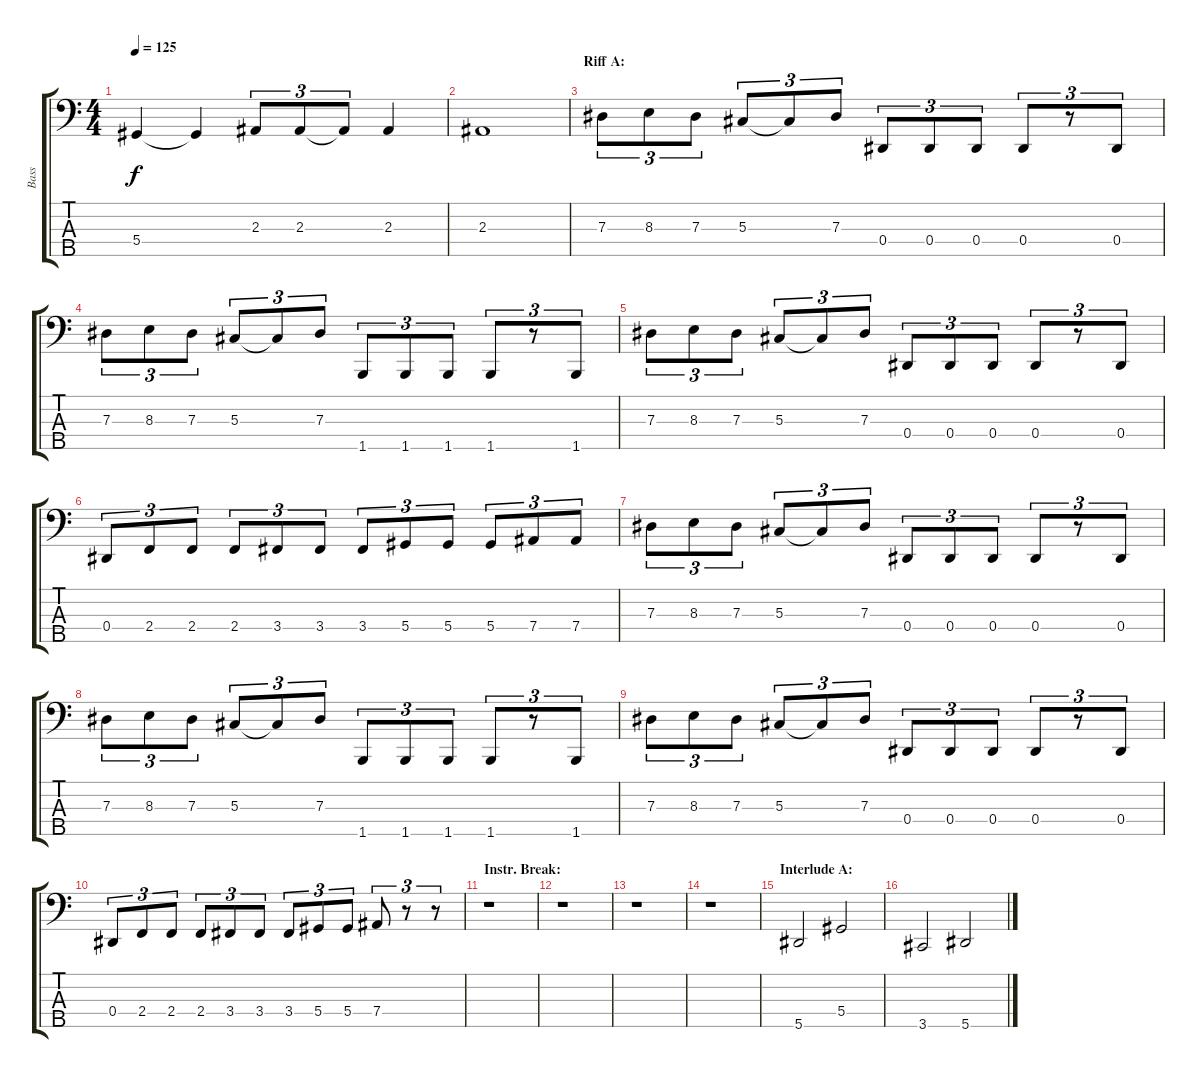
\track ("Bass" "Bass") {instrument electricbasspick}
\staff {score tabs}
\tuning (Gb2 Db2 Ab1 Eb1 Bb0) {hide}
\ts (4 4)
\tempo 125
\clef f4
\ks c
5.4.4{dy f} 5.4{t}.4 2.3.8{tu (3 2)} 2.3.8{tu (3 2)} 2.3{t}.8{tu (3 2)} 2.3.4 |
2.3.1 |
\section ("" "Riff A:")
7.3.8{tu (3 2)} 8.3.8{tu (3 2)} 7.3.8{tu (3 2)} 5.3.8{tu (3 2)} 5.3{t}.8{tu (3 2)} 7.3.8{tu (3 2)} 0.4.8{tu (3 2)} 0.4.8{tu (3 2)} 0.4.8{tu (3 2)} 0.4.8{tu (3 2)} r.8{tu (3 2)} 0.4.8{tu (3 2)} |
7.3.8{tu (3 2)} 8.3.8{tu (3 2)} 7.3.8{tu (3 2)} 5.3.8{tu (3 2)} 5.3{t}.8{tu (3 2)} 7.3.8{tu (3 2)} 1.5.8{tu (3 2)} 1.5.8{tu (3 2)} 1.5.8{tu (3 2)} 1.5.8{tu (3 2)} r.8{tu (3 2)} 1.5.8{tu (3 2)} |
7.3.8{tu (3 2)} 8.3.8{tu (3 2)} 7.3.8{tu (3 2)} 5.3.8{tu (3 2)} 5.3{t}.8{tu (3 2)} 7.3.8{tu (3 2)} 0.4.8{tu (3 2)} 0.4.8{tu (3 2)} 0.4.8{tu (3 2)} 0.4.8{tu (3 2)} r.8{tu (3 2)} 0.4.8{tu (3 2)} |
0.4.8{tu (3 2)} 2.4.8{tu (3 2)} 2.4.8{tu (3 2)} 2.4.8{tu (3 2)} 3.4.8{tu (3 2)} 3.4.8{tu (3 2)} 3.4.8{tu (3 2)} 5.4.8{tu (3 2)} 5.4.8{tu (3 2)} 5.4.8{tu (3 2)} 7.4.8{tu (3 2)} 7.4.8{tu (3 2)} |
7.3.8{tu (3 2)} 8.3.8{tu (3 2)} 7.3.8{tu (3 2)} 5.3.8{tu (3 2)} 5.3{t}.8{tu (3 2)} 7.3.8{tu (3 2)} 0.4.8{tu (3 2)} 0.4.8{tu (3 2)} 0.4.8{tu (3 2)} 0.4.8{tu (3 2)} r.8{tu (3 2)} 0.4.8{tu (3 2)} |
7.3.8{tu (3 2)} 8.3.8{tu (3 2)} 7.3.8{tu (3 2)} 5.3.8{tu (3 2)} 5.3{t}.8{tu (3 2)} 7.3.8{tu (3 2)} 1.5.8{tu (3 2)} 1.5.8{tu (3 2)} 1.5.8{tu (3 2)} 1.5.8{tu (3 2)} r.8{tu (3 2)} 1.5.8{tu (3 2)} |
7.3.8{tu (3 2)} 8.3.8{tu (3 2)} 7.3.8{tu (3 2)} 5.3.8{tu (3 2)} 5.3{t}.8{tu (3 2)} 7.3.8{tu (3 2)} 0.4.8{tu (3 2)} 0.4.8{tu (3 2)} 0.4.8{tu (3 2)} 0.4.8{tu (3 2)} r.8{tu (3 2)} 0.4.8{tu (3 2)} |
0.4.8{tu (3 2)} 2.4.8{tu (3 2)} 2.4.8{tu (3 2)} 2.4.8{tu (3 2)} 3.4.8{tu (3 2)} 3.4.8{tu (3 2)} 3.4.8{tu (3 2)} 5.4.8{tu (3 2)} 5.4.8{tu (3 2)} 7.4.8{tu (3 2)} r.8{tu (3 2)} r.8{tu (3 2)} |
\section ("" "Instr. Break:")
r.1 |
r.1 |
r.1 |
r.1 |
\section ("" "Interlude A:")
5.5.2 5.4.2 |
3.5.2 5.5.2
